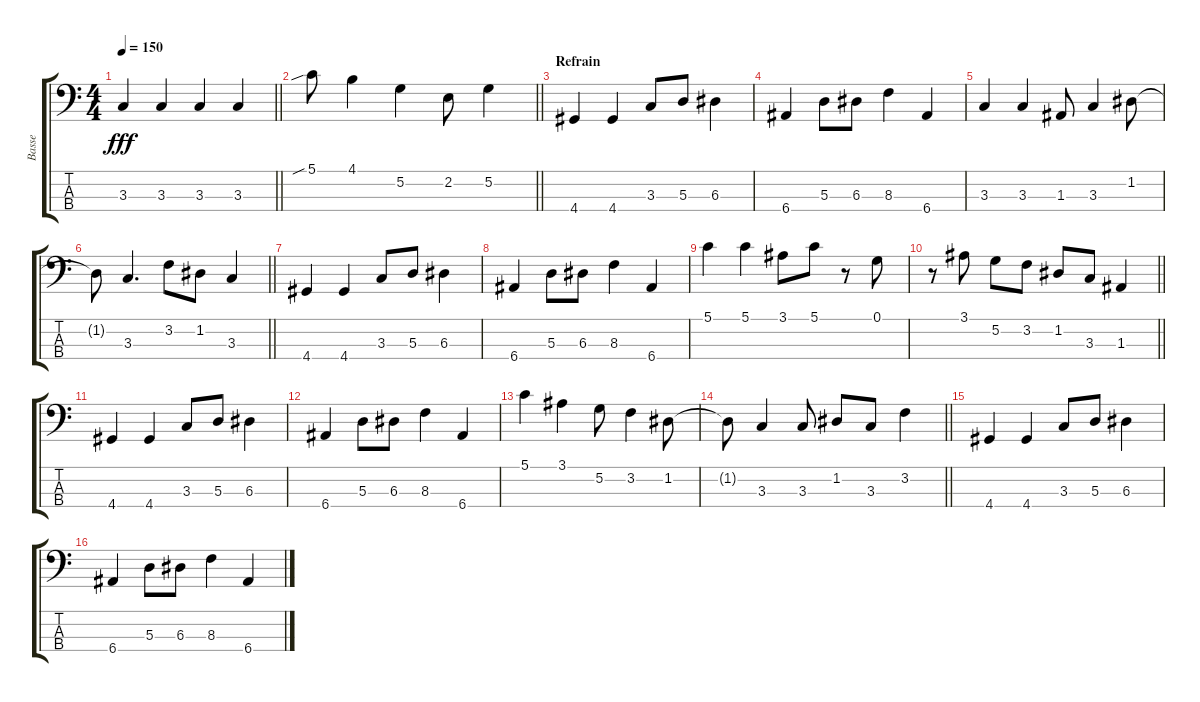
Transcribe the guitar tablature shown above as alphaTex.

\track ("Basse" "Basse") {instrument electricbassfinger}
\staff {score tabs}
\tuning (G2 D2 A1 E1) {hide}
\ts (4 4)
\tempo 150
\clef f4
\barLineRight lightlight
\ks c
3.3.4{dy fff} 3.3.4 3.3.4 3.3.4 |
\barLineRight lightlight
5.1{sib}.8 4.1.4 5.2.4 2.2.8 5.2.4 |
\section ("" "Refrain")
4.4.4 4.4.4 3.3.8 5.3.8 6.3.4 |
6.4.4 5.3.8 6.3.8 8.3.4 6.4.4 |
3.3.4 3.3.4 1.3.8 3.3.4 1.2.8 |
\barLineRight lightlight
1.2{t}.8 3.3.4{d} 3.2.8 1.2.8 3.3.4 |
4.4.4 4.4.4 3.3.8 5.3.8 6.3.4 |
6.4.4 5.3.8 6.3.8 8.3.4 6.4.4 |
5.1.4 5.1.4 3.1.8 5.1.8 r.8 0.1.8 |
\barLineRight lightlight
r.8 3.1.8 5.2.8 3.2.8 1.2.8 3.3.8 1.3.4 |
4.4.4 4.4.4 3.3.8 5.3.8 6.3.4 |
6.4.4 5.3.8 6.3.8 8.3.4 6.4.4 |
5.1.4 3.1.4 5.2.8 3.2.4 1.2.8 |
\barLineRight lightlight
1.2{t}.8 3.3.4 3.3.8 1.2.8 3.3.8 3.2.4 |
4.4.4 4.4.4 3.3.8 5.3.8 6.3.4 |
6.4.4 5.3.8 6.3.8 8.3.4 6.4.4
